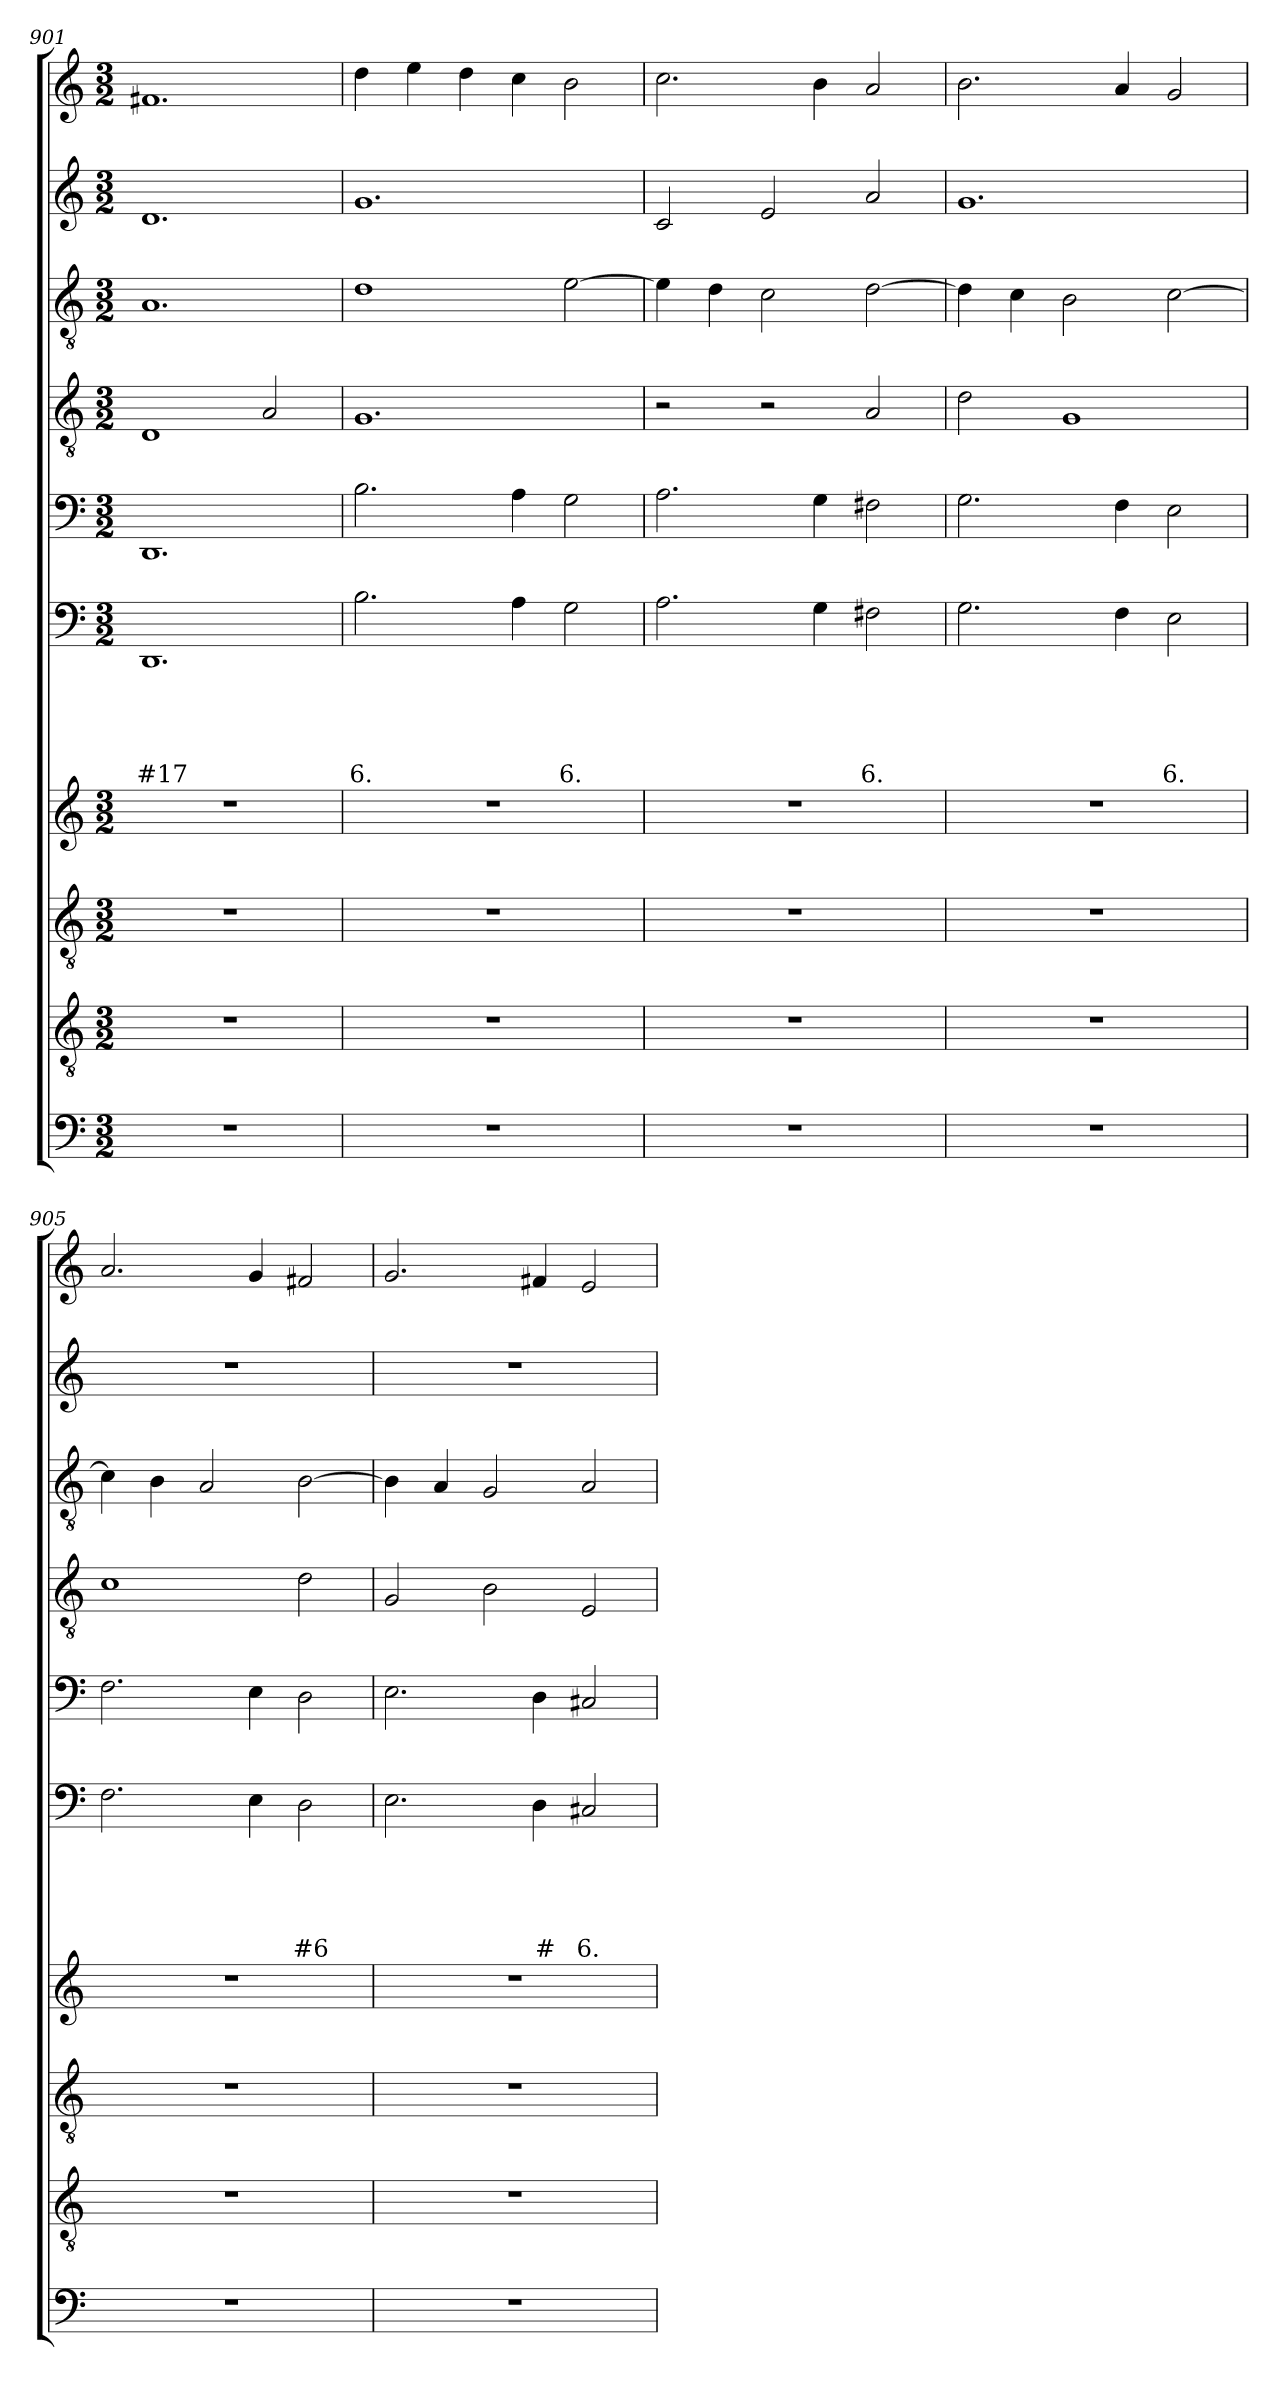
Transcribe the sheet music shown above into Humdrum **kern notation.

**kern	**kern	**kern	**kern	**kern	**text	**text	**text	**text	**text	**kern	**kern	**kern	**kern	**kern
*part10	*part9	*part8	*part7	*part6	*part6	*part6	*part6	*part6	*part6	*part5	*part4	*part3	*part2	*part1
*staff10	*staff9	*staff8	*staff7	*staff6	*staff6	*staff6	*staff6	*staff6	*staff6	*staff5	*staff4	*staff3	*staff2	*staff1
!!LO:PB:g=z
*clefF4	*clefGv2	*clefGv2	*clefG2	*clefF4	*	*	*	*	*	*clefF4	*clefGv2	*clefGv2	*clefG2	*clefG2
*k[]	*k[]	*k[]	*k[]	*k[]	*	*	*	*	*	*k[]	*k[]	*k[]	*k[]	*k[]
*C:	*C:	*C:	*C:	*C:	*	*	*	*	*	*C:	*C:	*C:	*C:	*C:
*M3/2	*M3/2	*M3/2	*M3/2	*M3/2	*	*	*	*	*	*M3/2	*M3/2	*M3/2	*M3/2	*M3/2
=901	=901	=901	=901	=901	=901	=901	=901	=901	=901	=901	=901	=901	=901	=901
1.r	1.r	1.r	1.r	1.DD	.	.	.	.	#17	1.DD	1D	1.A	1.d	1.f#X
.	.	.	.	.	.	.	.	.	.	.	2A/	.	.	.
=902	=902	=902	=902	=902	=902	=902	=902	=902	=902	=902	=902	=902	=902	=902
1.r	1.r	1.r	1.r	2.B\	.	.	.	.	6.	2.B\	1.G	1d	1.g	4dd\
.	.	.	.	.	.	.	.	.	.	.	.	.	.	4ee\
.	.	.	.	.	.	.	.	.	.	.	.	.	.	4dd\
.	.	.	.	4A\	.	.	.	.	.	4A\	.	.	.	4cc\
.	.	.	.	2G\	.	.	.	.	6.	2G\	.	[2e\	.	2b\
=903	=903	=903	=903	=903	=903	=903	=903	=903	=903	=903	=903	=903	=903	=903
1.r	1.r	1.r	1.r	2.A\	.	.	.	.	.	2.A\	2r	4e\]	2c/	2.cc\
.	.	.	.	.	.	.	.	.	.	.	.	4d\	.	.
.	.	.	.	.	.	.	.	.	.	.	2r	2c\	2e/	.
.	.	.	.	4G\	.	.	.	.	.	4G\	.	.	.	4b\
.	.	.	.	2F#X\	.	.	.	.	6.	2F#X\	2A/	[2d\	2a/	2a/
=904	=904	=904	=904	=904	=904	=904	=904	=904	=904	=904	=904	=904	=904	=904
1.r	1.r	1.r	1.r	2.G\	.	.	.	.	.	2.G\	2d\	4d\]	1.g	2.b\
.	.	.	.	.	.	.	.	.	.	.	.	4c\	.	.
.	.	.	.	.	.	.	.	.	.	.	1G	2B\	.	.
.	.	.	.	4F\	.	.	.	.	.	4F\	.	.	.	4a/
.	.	.	.	2E\	.	.	.	.	6.	2E\	.	[2c\	.	2g/
=905	=905	=905	=905	=905	=905	=905	=905	=905	=905	=905	=905	=905	=905	=905
1.r	1.r	1.r	1.r	2.F\	.	.	.	.	.	2.F\	1c	4c\]	1.r	2.a/
.	.	.	.	.	.	.	.	.	.	.	.	4B\	.	.
.	.	.	.	.	.	.	.	.	.	.	.	2A/	.	.
.	.	.	.	4E\	.	.	.	.	.	4E\	.	.	.	4g/
.	.	.	.	2D\	.	.	.	.	#6	2D\	2d\	[2B\	.	2f#X/
=906	=906	=906	=906	=906	=906	=906	=906	=906	=906	=906	=906	=906	=906	=906
1.r	1.r	1.r	1.r	2.E\	.	.	.	.	.	2.E\	2G/	4B\]	1.r	2.g/
.	.	.	.	.	.	.	.	.	.	.	.	4A/	.	.
.	.	.	.	.	.	.	.	.	.	.	2B\	2G/	.	.
.	.	.	.	4D\	.	.	.	.	#	4D\	.	.	.	4f#X/
.	.	.	.	2C#X/	.	.	.	.	6.	2C#X/	2E/	2A/	.	2e/
=	=	=	=	=	=	=	=	=	=	=	=	=	=	=
*-	*-	*-	*-	*-	*-	*-	*-	*-	*-	*-	*-	*-	*-	*-
